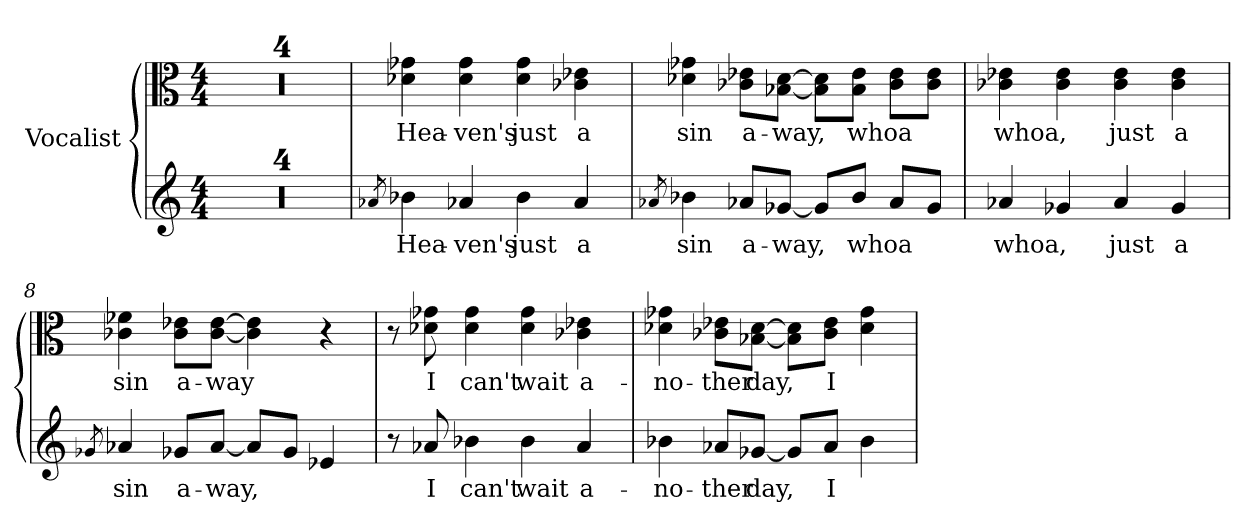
**kern	**text	**kern	**text
*part1	*part1	*part1	*part1
*staff2	*staff2	*staff1	*staff1
*I"Vocalist	*	*	*
*clefG2	*	*clefC3	*
*M4/4	*	*M4/4	*
=1	=1	=1	=1
*clefG2	*	*clefC3	*
*M4/4	*	*M4/4	*
1r	.	1r	.
=2	=2	=2	=2
1r	.	1r	.
=3	=3	=3	=3
1r	.	1r	.
=4	=4	=4	=4
1r	.	1r	.
=5	=5	=5	=5
8qa-X	_	.	.
4b-X	Hea-	4d-X 4g-X	Hea-
4a-X	-ven's	4d- 4g-	-ven's
4b-	just	4d- 4g-	just
4a-	a	4c-X 4e-X	a
=6	=6	=6	=6
8qa-X	_	.	.
4b-X	sin	4d-X 4g-X	sin
8a-X/L	a-	8c-X\ 8e-X\L	a-
[8g-X/J	-way,	[8B-X\ [8d-\J	-way,
8g-/L]	_	8B-]\ 8d-]\L	_
8b-/J	whoa	8B-\ 8e-\J	whoa
8a-/L	_	8c-\ 8e-\L	_
8g-/J	_	8c-\ 8e-\J	_
=7	=7	=7	=7
4a-X	whoa,	4c-X 4e-X	whoa,
4g-X	_	4c- 4e-	_
4a-	just	4c- 4e-	just
4g-	a	4c- 4e-	a
=8	=8	=8	=8
8qg-X	_	.	.
4a-X	sin	4c-X 4f-X	sin
8g-X/L	a-	8c-\ 8e-X\L	a-
[8a-/J	-way,	[8c-\ [8e-\J	-way
8a-/L]	_	4c-] 4e-]	_
8g-/J	_	.	.
4e-X	_	4r	.
=9	=9	=9	=9
8r	.	8r	.
8a-X	I	8d-X 8g-X	I
4b-X	can't	4d- 4g-	can't
4b-	wait	4d- 4g-	wait
4a-	a-	4c-X 4e-X	a-
=10	=10	=10	=10
4b-X	-no-	4d-X 4g-X	-no-
8a-X/L	-ther	8c-X\ 8e-X\L	-ther
[8g-X/J	day,	[8B-X\ [8d-\J	day,
8g-/L]	_	8B-]\ 8d-]\L	_
8a-/J	I	8c-\ 8e-\J	I
4b-	_	4d- 4g-	_
=	=	=	=
*-	*-	*-	*-
